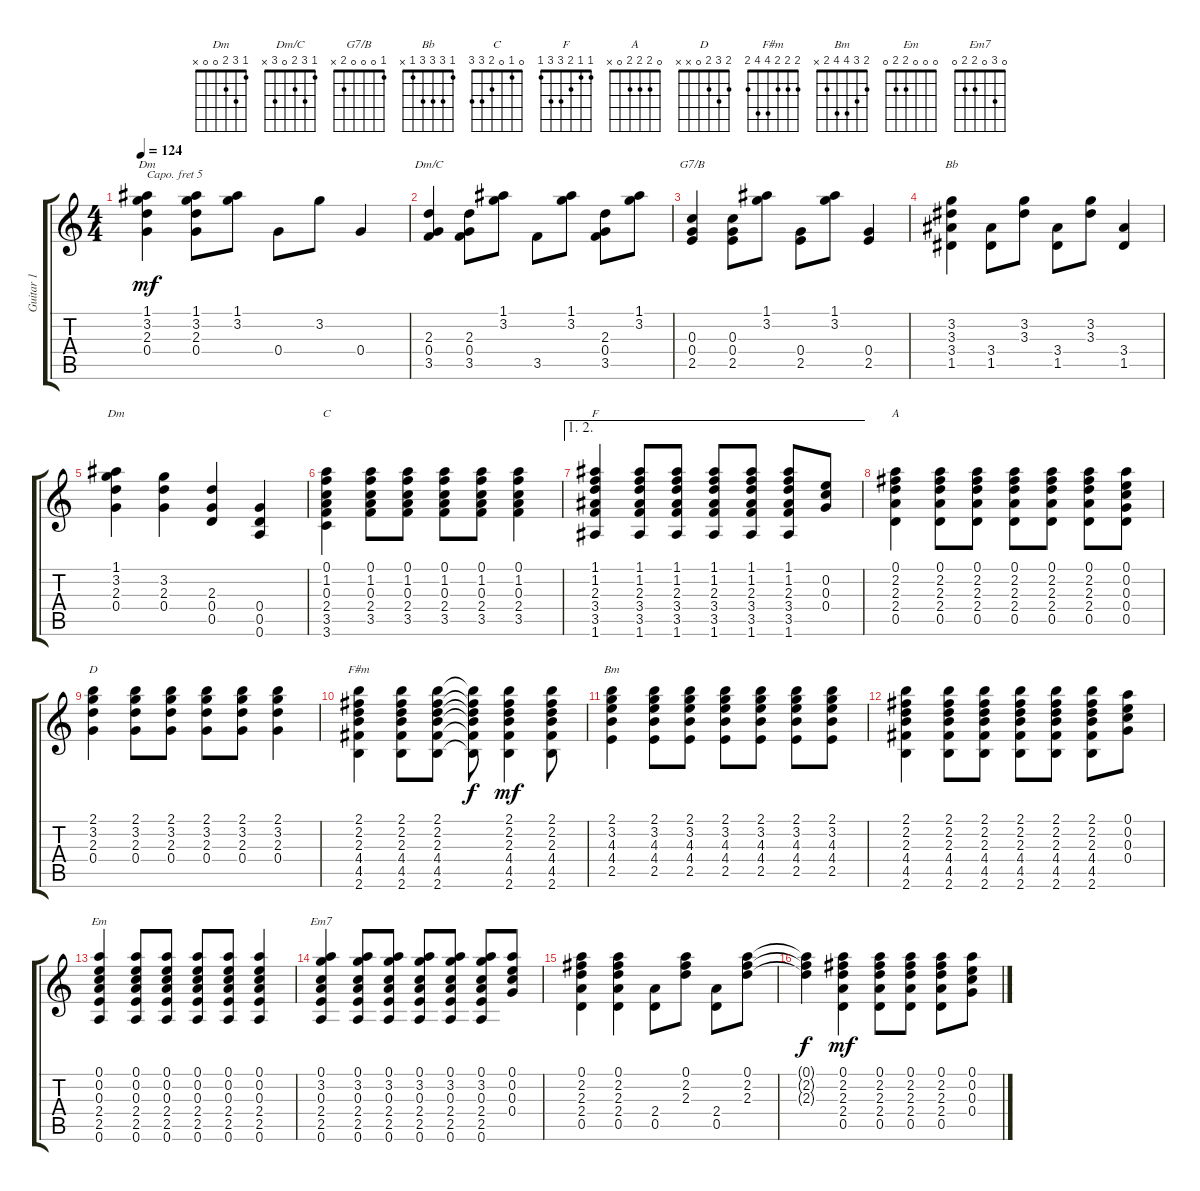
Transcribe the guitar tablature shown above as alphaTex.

\track ("Guitar 1" "Guitar 1") {instrument acousticguitarsteel}
\staff {score tabs}
\capo 5
\tuning (E4 B3 G3 D3 A2 E2) {hide}
\chord ("Dm" 1 3 2 0 x x)
\chord ("Dm/C" 1 3 2 0 3 x)
\chord ("G7/B" 1 0 0 0 2 x)
\chord ("Bb" 1 3 3 3 1 x)
\chord ("Dm" 1 3 2 0 0 x)
\chord ("C" 0 1 0 2 3 3)
\chord ("F" 1 1 2 3 3 1)
\chord ("A" 0 2 2 2 0 x)
\chord ("D" 2 3 2 0 x x)
\chord ("F#m" 2 2 2 4 4 2)
\chord ("Bm" 2 3 4 4 2 x)
\chord ("Em" 0 0 0 2 2 0)
\chord ("Em7" 0 3 0 2 2 0)
\ts (4 4)
\tempo 124
\clef g2
\ks c
(1.1 3.2 2.3 0.4).4{ch "Dm" dy mf} (1.1 3.2 2.3 0.4).8 (1.1 3.2).8 0.4.8 3.2.8 0.4.4 |
(2.3 0.4 3.5).4{ch "Dm/C"} (2.3 0.4 3.5).8 (1.1 3.2).8 3.5.8 (1.1 3.2).8 (2.3 0.4 3.5).8 (1.1 3.2).8 |
(0.3 0.4 2.5).4{ch "G7/B"} (0.3 0.4 2.5).8 (1.1 3.2).8 (0.4 2.5).8 (1.1 3.2).8 (0.4 2.5).4 |
(3.2 3.3 3.4 1.5).4{ch "Bb"} (3.4 1.5).8 (3.2 3.3).8 (3.4 1.5).8 (3.2 3.3).8 (3.4 1.5).4 |
(1.1 3.2 2.3 0.4).4{ch "Dm"} (3.2 2.3 0.4).4 (2.3 0.4 0.5).4 (0.4 0.5 0.6).4 |
(0.1 1.2 0.3 2.4 3.5 3.6).4{ch "C"} (0.1 1.2 0.3 2.4 3.5).8 (0.1 1.2 0.3 2.4 3.5).8 (0.1 1.2 0.3 2.4 3.5).8 (0.1 1.2 0.3 2.4 3.5).8 (0.1 1.2 0.3 2.4 3.5).4 |
\ae (1 2)
(1.1 1.2 2.3 3.4 3.5 1.6).4{ch "F"} (1.1 1.2 2.3 3.4 3.5 1.6).8 (1.1 1.2 2.3 3.4 3.5 1.6).8 (1.1 1.2 2.3 3.4 3.5 1.6).8 (1.1 1.2 2.3 3.4 3.5 1.6).8 (1.1 1.2 2.3 3.4 3.5 1.6).8 (0.2 0.3 0.4).8 |
(0.1 2.2 2.3 2.4 0.5).4{ch "A"} (0.1 2.2 2.3 2.4 0.5).8 (0.1 2.2 2.3 2.4 0.5).8 (0.1 2.2 2.3 2.4 0.5).8 (0.1 2.2 2.3 2.4 0.5).8 (0.1 2.2 2.3 2.4 0.5).8 (0.1 0.2 0.3 0.4 0.5).8 |
(2.1 3.2 2.3 0.4).4{ch "D"} (2.1 3.2 2.3 0.4).8 (2.1 3.2 2.3 0.4).8 (2.1 3.2 2.3 0.4).8 (2.1 3.2 2.3 0.4).8 (2.1 3.2 2.3 0.4).4 |
(2.1 2.2 2.3 4.4 4.5 2.6).4{ch "F#m"} (2.1 2.2 2.3 4.4 4.5 2.6).8 (2.1 2.2 2.3 4.4 4.5 2.6).8 (2.1{t} 2.2{t} 2.3{t} 4.4{t} 4.5{t} 2.6{t}).8{dy f} (2.1 2.2 2.3 4.4 4.5 2.6).4{dy mf} (2.1 2.2 2.3 4.4 4.5 2.6).8 |
(2.1 3.2 4.3 4.4 2.5).4{ch "Bm"} (2.1 3.2 4.3 4.4 2.5).8 (2.1 3.2 4.3 4.4 2.5).8 (2.1 3.2 4.3 4.4 2.5).8 (2.1 3.2 4.3 4.4 2.5).8 (2.1 3.2 4.3 4.4 2.5).8 (2.1 3.2 4.3 4.4 2.5).8 |
(2.1 2.2 2.3 4.4 4.5 2.6).4 (2.1 2.2 2.3 4.4 4.5 2.6).8 (2.1 2.2 2.3 4.4 4.5 2.6).8 (2.1 2.2 2.3 4.4 4.5 2.6).8 (2.1 2.2 2.3 4.4 4.5 2.6).8 (2.1 2.2 2.3 4.4 4.5 2.6).8 (0.1 0.2 0.3 0.4).8 |
(0.1 0.2 0.3 2.4 2.5 0.6).4{ch "Em"} (0.1 0.2 0.3 2.4 2.5 0.6).8 (0.1 0.2 0.3 2.4 2.5 0.6).8 (0.1 0.2 0.3 2.4 2.5 0.6).8 (0.1 0.2 0.3 2.4 2.5 0.6).8 (0.1 0.2 0.3 2.4 2.5 0.6).4 |
(0.1 3.2 0.3 2.4 2.5 0.6).4{ch "Em7"} (0.1 3.2 0.3 2.4 2.5 0.6).8 (0.1 3.2 0.3 2.4 2.5 0.6).8 (0.1 3.2 0.3 2.4 2.5 0.6).8 (0.1 3.2 0.3 2.4 2.5 0.6).8 (0.1 3.2 0.3 2.4 2.5 0.6).8 (0.1 0.2 0.3 0.4).8 |
(0.1 2.2 2.3 2.4 0.5).4 (0.1 2.2 2.3 2.4 0.5).4 (2.4 0.5).8 (0.1 2.2 2.3).8 (2.4 0.5).8 (0.1 2.2 2.3).8 |
(0.1{t} 2.2{t} 2.3{t}).4{dy f} (0.1 2.2 2.3 2.4 0.5).4{dy mf} (0.1 2.2 2.3 2.4 0.5).8 (0.1 2.2 2.3 2.4 0.5).8 (0.1 2.2 2.3 2.4 0.5).8 (0.1 0.2 0.3 0.4).8
